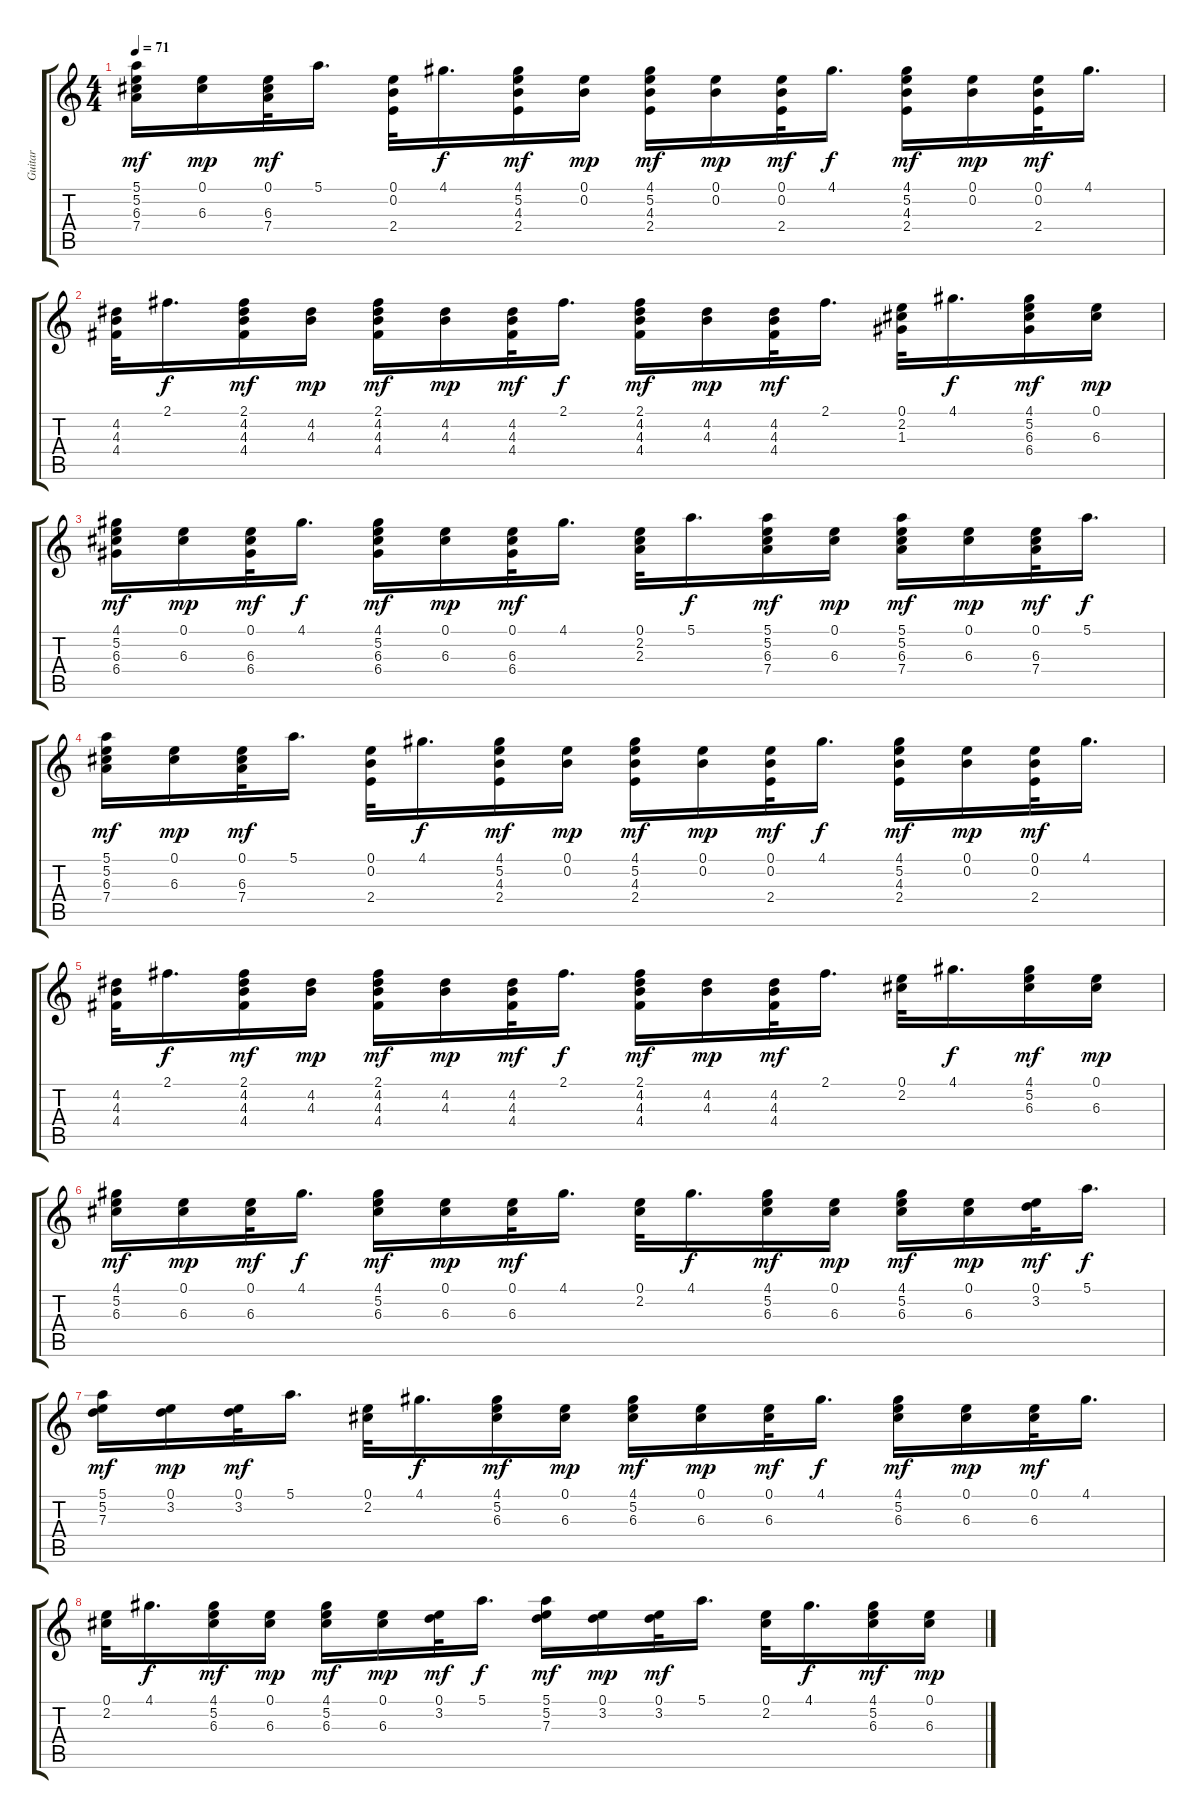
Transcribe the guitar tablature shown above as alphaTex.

\track ("Guitar" "Guitar") {instrument acousticguitarsteel}
\staff {score tabs}
\tuning (E4 B3 G3 D3 A2 E2) {hide}
\ts (4 4)
\tempo 71
\clef g2
\ks c
(5.1 5.2 6.3 7.4).16{dy mf} (0.1 6.3).16{dy mp} (0.1 6.3 7.4).32{dy mf} 5.1.16{d} (0.1 0.2 2.4).32 4.1.16{d dy f} (4.1 5.2 4.3 2.4).16{dy mf} (0.1 0.2).16{dy mp} (4.1 5.2 4.3 2.4).16{dy mf} (0.1 0.2).16{dy mp} (0.1 0.2 2.4).32{dy mf} 4.1.16{d dy f} (4.1 5.2 4.3 2.4).16{dy mf} (0.1 0.2).16{dy mp} (0.1 0.2 2.4).32{dy mf} 4.1.16{d} |
(4.2 4.3 4.4).32 2.1.16{d dy f} (2.1 4.2 4.3 4.4).16{dy mf} (4.2 4.3).16{dy mp} (2.1 4.2 4.3 4.4).16{dy mf} (4.2 4.3).16{dy mp} (4.2 4.3 4.4).32{dy mf} 2.1.16{d dy f} (2.1 4.2 4.3 4.4).16{dy mf} (4.2 4.3).16{dy mp} (4.2 4.3 4.4).32{dy mf} 2.1.16{d} (0.1 2.2 1.3).32 4.1.16{d dy f} (4.1 5.2 6.3 6.4).16{dy mf} (0.1 6.3).16{dy mp} |
(4.1 5.2 6.3 6.4).16{dy mf} (0.1 6.3).16{dy mp} (0.1 6.3 6.4).32{dy mf} 4.1.16{d dy f} (4.1 5.2 6.3 6.4).16{dy mf} (0.1 6.3).16{dy mp} (0.1 6.3 6.4).32{dy mf} 4.1.16{d} (0.1 2.2 2.3).32 5.1.16{d dy f} (5.1 5.2 6.3 7.4).16{dy mf} (0.1 6.3).16{dy mp} (5.1 5.2 6.3 7.4).16{dy mf} (0.1 6.3).16{dy mp} (0.1 6.3 7.4).32{dy mf} 5.1.16{d dy f} |
(5.1 5.2 6.3 7.4).16{dy mf} (0.1 6.3).16{dy mp} (0.1 6.3 7.4).32{dy mf} 5.1.16{d} (0.1 0.2 2.4).32 4.1.16{d dy f} (4.1 5.2 4.3 2.4).16{dy mf} (0.1 0.2).16{dy mp} (4.1 5.2 4.3 2.4).16{dy mf} (0.1 0.2).16{dy mp} (0.1 0.2 2.4).32{dy mf} 4.1.16{d dy f} (4.1 5.2 4.3 2.4).16{dy mf} (0.1 0.2).16{dy mp} (0.1 0.2 2.4).32{dy mf} 4.1.16{d} |
(4.2 4.3 4.4).32 2.1.16{d dy f} (2.1 4.2 4.3 4.4).16{dy mf} (4.2 4.3).16{dy mp} (2.1 4.2 4.3 4.4).16{dy mf} (4.2 4.3).16{dy mp} (4.2 4.3 4.4).32{dy mf} 2.1.16{d dy f} (2.1 4.2 4.3 4.4).16{dy mf} (4.2 4.3).16{dy mp} (4.2 4.3 4.4).32{dy mf} 2.1.16{d} (0.1 2.2).32 4.1.16{d dy f} (4.1 5.2 6.3).16{dy mf} (0.1 6.3).16{dy mp} |
(4.1 5.2 6.3).16{dy mf} (0.1 6.3).16{dy mp} (0.1 6.3).32{dy mf} 4.1.16{d dy f} (4.1 5.2 6.3).16{dy mf} (0.1 6.3).16{dy mp} (0.1 6.3).32{dy mf} 4.1.16{d} (0.1 2.2).32 4.1.16{d dy f} (4.1 5.2 6.3).16{dy mf} (0.1 6.3).16{dy mp} (4.1 5.2 6.3).16{dy mf} (0.1 6.3).16{dy mp} (0.1 3.2).32{dy mf} 5.1.16{d dy f} |
(5.1 5.2 7.3).16{dy mf} (0.1 3.2).16{dy mp} (0.1 3.2).32{dy mf} 5.1.16{d} (0.1 2.2).32 4.1.16{d dy f} (4.1 5.2 6.3).16{dy mf} (0.1 6.3).16{dy mp} (4.1 5.2 6.3).16{dy mf} (0.1 6.3).16{dy mp} (0.1 6.3).32{dy mf} 4.1.16{d dy f} (4.1 5.2 6.3).16{dy mf} (0.1 6.3).16{dy mp} (0.1 6.3).32{dy mf} 4.1.16{d} |
(0.1 2.2).32 4.1.16{d dy f} (4.1 5.2 6.3).16{dy mf} (0.1 6.3).16{dy mp} (4.1 5.2 6.3).16{dy mf} (0.1 6.3).16{dy mp} (0.1 3.2).32{dy mf} 5.1.16{d dy f} (5.1 5.2 7.3).16{dy mf} (0.1 3.2).16{dy mp} (0.1 3.2).32{dy mf} 5.1.16{d} (0.1 2.2).32 4.1.16{d dy f} (4.1 5.2 6.3).16{dy mf} (0.1 6.3).16{dy mp}
